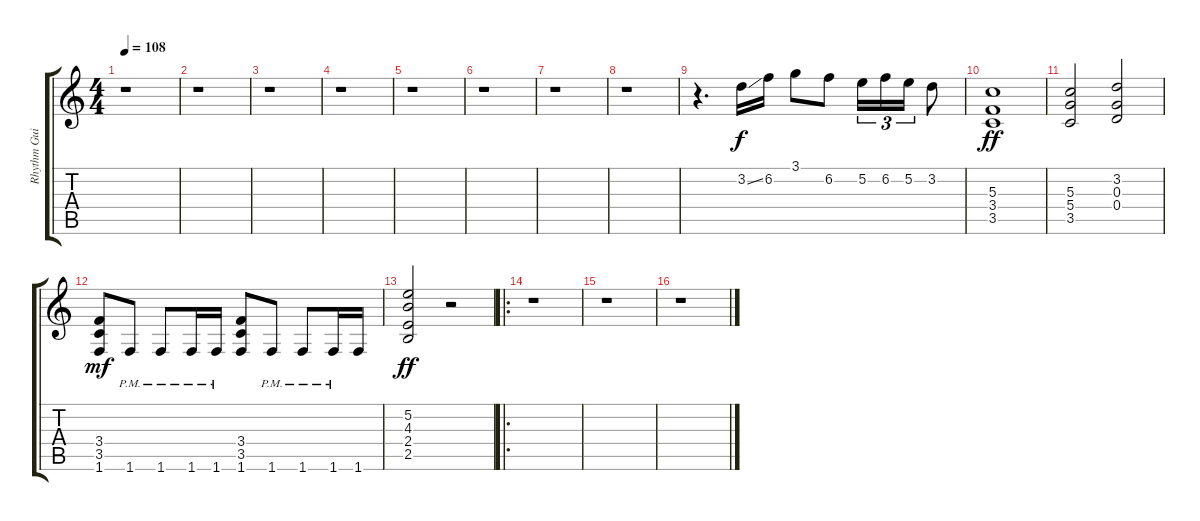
\track ("Rhythm Guitar" "Rhythm Gui") {instrument distortionguitar}
\staff {score tabs}
\tuning (E4 B3 G3 D3 A2 E2) {hide}
\ts (4 4)
\tempo 108
\clef g2
\ks c
r.1{dy f} |
r.1 |
r.1 |
r.1 |
r.1 |
r.1 |
r.1 |
r.1 |
r.4{d} 3.2{ss}.16 6.2.16 3.1.8 6.2.8 5.2.16{tu (3 2)} 6.2.16{tu (3 2)} 5.2.16{tu (3 2)} 3.2.8 |
(5.3 3.4 3.5).1{dy ff} |
(5.3 5.4 3.5).2 (3.2 0.3 0.4).2 |
(3.4 3.5 1.6).8{dy mf} 1.6{pm}.8 1.6{pm}.8 1.6{pm}.16 1.6{pm}.16 (3.4 3.5 1.6).8 1.6{pm}.8 1.6{pm}.8 1.6{pm}.16 1.6.16 |
(5.2 4.3 2.4 2.5).2{dy ff} r.2 |
\ro
r.1 |
r.1 |
r.1
